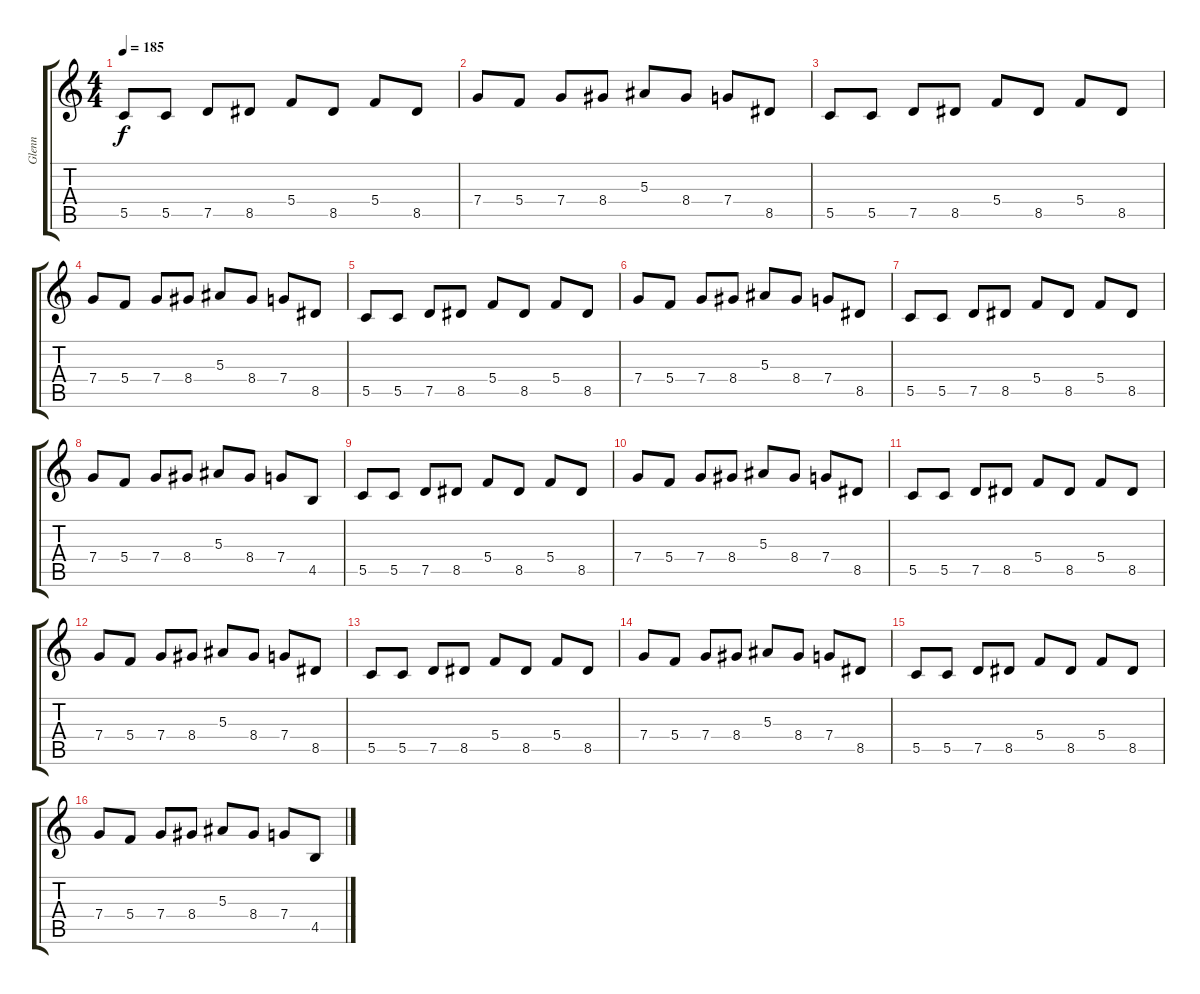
\track ("Glenn" "Glenn") {instrument overdrivenguitar}
\staff {score tabs}
\tuning (D4 A3 F3 C3 G2 C2) {hide}
\ts (4 4)
\tempo 185
\clef g2
\ks c
5.5.8{dy f} 5.5.8 7.5.8 8.5.8 5.4.8 8.5.8 5.4.8 8.5.8 |
7.4.8 5.4.8 7.4.8 8.4.8 5.3.8 8.4.8 7.4.8 8.5.8 |
5.5.8 5.5.8 7.5.8 8.5.8 5.4.8 8.5.8 5.4.8 8.5.8 |
7.4.8 5.4.8 7.4.8 8.4.8 5.3.8 8.4.8 7.4.8 8.5.8 |
5.5.8 5.5.8 7.5.8 8.5.8 5.4.8 8.5.8 5.4.8 8.5.8 |
7.4.8 5.4.8 7.4.8 8.4.8 5.3.8 8.4.8 7.4.8 8.5.8 |
5.5.8 5.5.8 7.5.8 8.5.8 5.4.8 8.5.8 5.4.8 8.5.8 |
7.4.8 5.4.8 7.4.8 8.4.8 5.3.8 8.4.8 7.4.8 4.5.8 |
5.5.8 5.5.8 7.5.8 8.5.8 5.4.8 8.5.8 5.4.8 8.5.8 |
7.4.8 5.4.8 7.4.8 8.4.8 5.3.8 8.4.8 7.4.8 8.5.8 |
5.5.8 5.5.8 7.5.8 8.5.8 5.4.8 8.5.8 5.4.8 8.5.8 |
7.4.8 5.4.8 7.4.8 8.4.8 5.3.8 8.4.8 7.4.8 8.5.8 |
5.5.8 5.5.8 7.5.8 8.5.8 5.4.8 8.5.8 5.4.8 8.5.8 |
7.4.8 5.4.8 7.4.8 8.4.8 5.3.8 8.4.8 7.4.8 8.5.8 |
5.5.8 5.5.8 7.5.8 8.5.8 5.4.8 8.5.8 5.4.8 8.5.8 |
7.4.8 5.4.8 7.4.8 8.4.8 5.3.8 8.4.8 7.4.8 4.5.8
